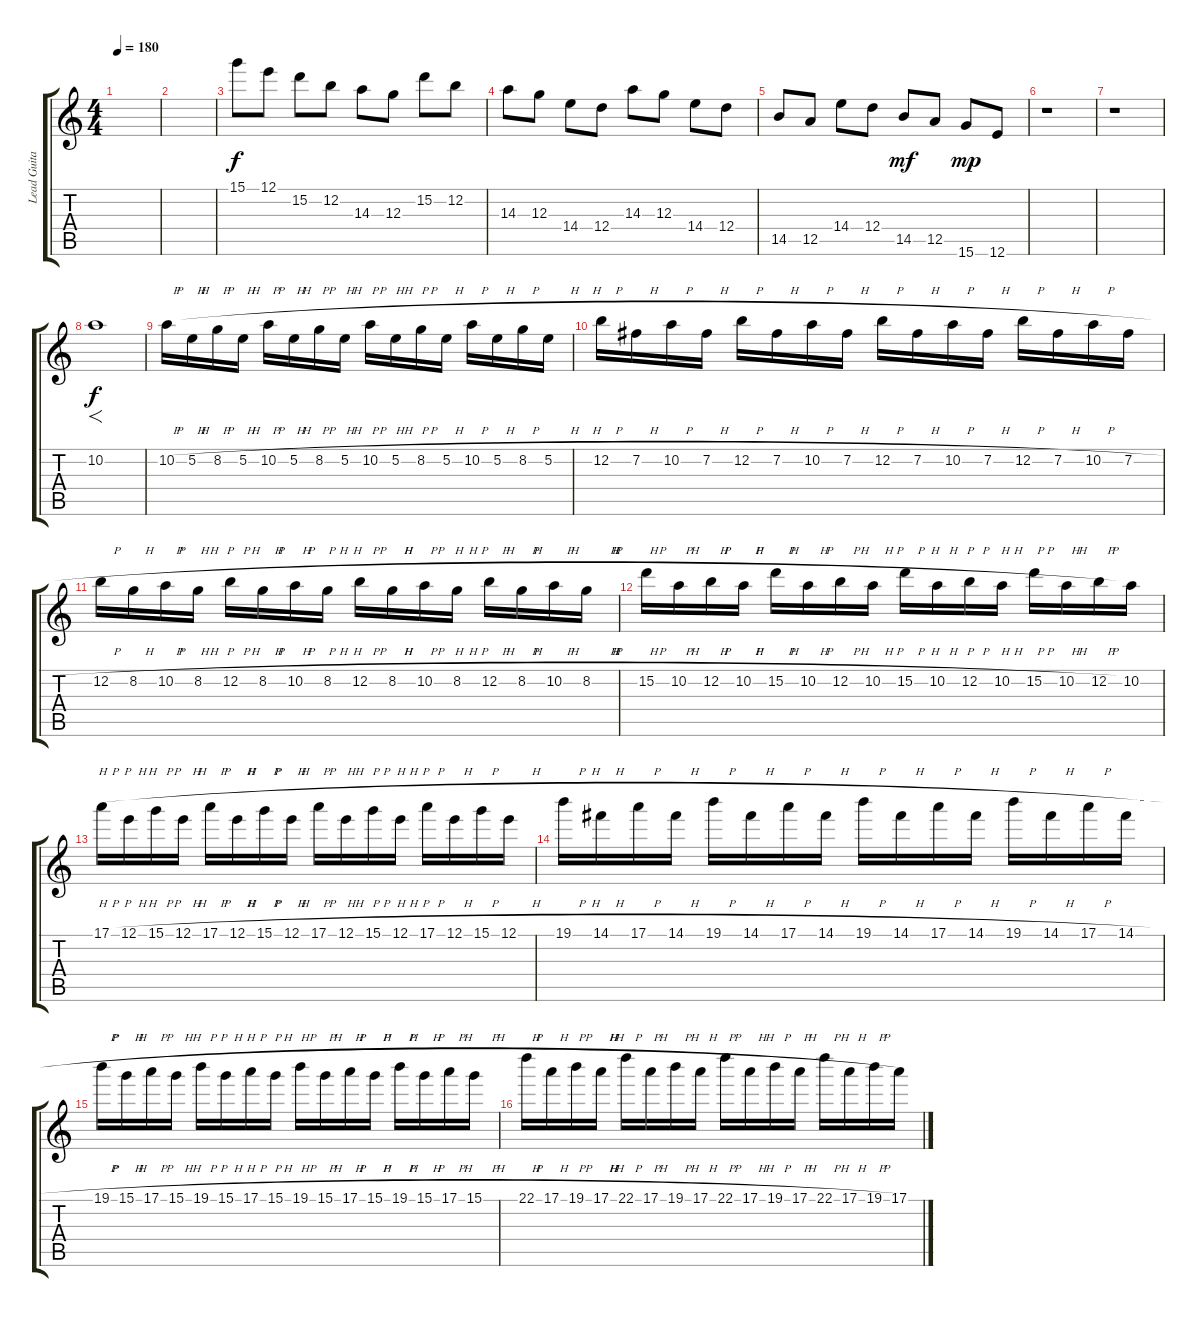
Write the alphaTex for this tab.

\track ("Lead Guitar #2" "Lead Guita") {instrument distortionguitar}
\staff {score tabs}
\tuning (E4 B3 G3 D3 A2 E2) {hide}
\ts (4 4)
\tempo 180
\clef g2
\ks c
|
|
15.1.8{dy f} 12.1.8 15.2.8 12.2.8 14.3.8 12.3.8 15.2.8 12.2.8 |
14.3.8 12.3.8 14.4.8 12.4.8 14.3.8 12.3.8 14.4.8 12.4.8 |
14.5.8 12.5.8 14.4.8 12.4.8 14.5.8{dy mf} 12.5.8 15.6.8{dy mp} 12.6.8 |
r.1 |
r.1 |
10.2.1{f dy f} |
10.2{h}.16 5.2{h}.16 8.2{h}.16 5.2{h}.16 10.2{h}.16 5.2{h}.16 8.2{h}.16 5.2{h}.16 10.2{h}.16 5.2{h}.16 8.2{h}.16 5.2{h}.16 10.2{h}.16 5.2{h}.16 8.2{h}.16 5.2{h}.16 |
12.2{h}.16 7.2{h}.16 10.2{h}.16 7.2{h}.16 12.2{h}.16 7.2{h}.16 10.2{h}.16 7.2{h}.16 12.2{h}.16 7.2{h}.16 10.2{h}.16 7.2{h}.16 12.2{h}.16 7.2{h}.16 10.2{h}.16 7.2{h}.16 |
12.2{h}.16 8.2{h}.16 10.2{h}.16 8.2{h}.16 12.2{h}.16 8.2{h}.16 10.2{h}.16 8.2{h}.16 12.2{h}.16 8.2{h}.16 10.2{h}.16 8.2{h}.16 12.2{h}.16 8.2{h}.16 10.2{h}.16 8.2{h}.16 |
15.2{h}.16 10.2{h}.16 12.2{h}.16 10.2{h}.16 15.2{h}.16 10.2{h}.16 12.2{h}.16 10.2{h}.16 15.2{h}.16 10.2{h}.16 12.2{h}.16 10.2{h}.16 15.2{h}.16 10.2{h}.16 12.2{h}.16 10.2.16 |
17.1{h}.16 12.1{h}.16 15.1{h}.16 12.1{h}.16 17.1{h}.16 12.1{h}.16 15.1{h}.16 12.1{h}.16 17.1{h}.16 12.1{h}.16 15.1{h}.16 12.1{h}.16 17.1{h}.16 12.1{h}.16 15.1{h}.16 12.1{h}.16 |
19.1{h}.16 14.1{h}.16 17.1{h}.16 14.1{h}.16 19.1{h}.16 14.1{h}.16 17.1{h}.16 14.1{h}.16 19.1{h}.16 14.1{h}.16 17.1{h}.16 14.1{h}.16 19.1{h}.16 14.1{h}.16 17.1{h}.16 14.1{h}.16 |
19.1{h}.16 15.1{h}.16 17.1{h}.16 15.1{h}.16 19.1{h}.16 15.1{h}.16 17.1{h}.16 15.1{h}.16 19.1{h}.16 15.1{h}.16 17.1{h}.16 15.1{h}.16 19.1{h}.16 15.1{h}.16 17.1{h}.16 15.1{h}.16 |
22.1{h}.16 17.1{h}.16 19.1{h}.16 17.1{h}.16 22.1{h}.16 17.1{h}.16 19.1{h}.16 17.1{h}.16 22.1{h}.16 17.1{h}.16 19.1{h}.16 17.1{h}.16 22.1{h}.16 17.1{h}.16 19.1{h}.16 17.1.16
